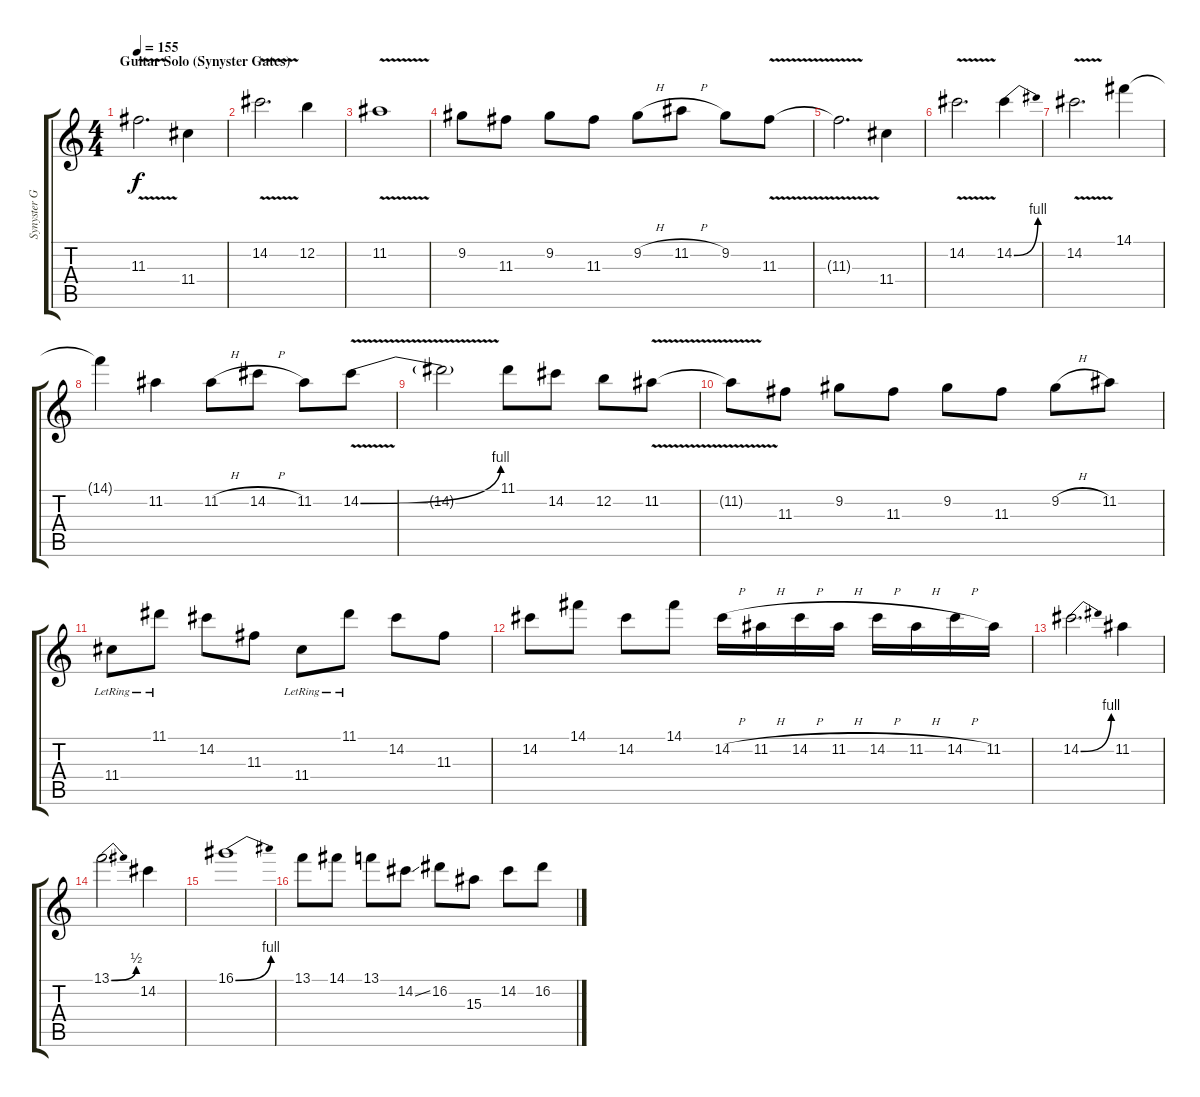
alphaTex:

\track ("Synyster Gates [Lead Guitar I]" "Synyster G") {solo instrument distortionguitar}
\staff {score tabs}
\tuning (E4 B3 G3 D3 A2 E2) {hide}
\ts (4 4)
\section ("" "Guitar Solo (Synyster Gates)")
\tempo 155
\clef g2
\ks c
11.3{v}.2{d dy f} 11.4.4 |
14.2{v}.2{d} 12.2.4 |
11.2{v}.1 |
9.2.8 11.3.8 9.2.8 11.3.8 9.2{h}.8 11.2{h}.8 9.2.8 11.3{v}.8 |
11.3{t}.2{d} 11.4.4 |
14.2{v}.2{d} 14.2{be (bend 0 0 60 4)}.4 |
14.2{v}.2{d} 14.1.4 |
14.1{t}.4 11.2.4 11.2{h}.8 14.2{h}.8 11.2.8 14.2{be (bend 0 0 60 4) v}.8 |
14.2{t}.2 11.1.8 14.2.8 12.2.8 11.2{v}.8 |
11.2{t}.8 11.3.8 9.2.8 11.3.8 9.2.8 11.3.8 9.2{h}.8 11.2.8 |
11.4{lr}.8 11.1{lr}.8 14.2.8 11.3.8 11.4{lr}.8 11.1{lr}.8 14.2.8 11.3.8 |
14.2.8 14.1.8 14.2.8 14.1.8 14.2{h}.16 11.2{h}.16 14.2{h}.16 11.2{h}.16 14.2{h}.16 11.2{h}.16 14.2{h}.16 11.2.16 |
14.2{be (bend 0 0 60 4)}.2{d} 11.2.4 |
13.1{be (bend 0 0 60 2)}.2{d} 14.2.4 |
16.1{be (bend 0 0 60 4)}.1 |
13.1.8 14.1.8 13.1.8 14.2{ss}.8 16.2.8 15.3.8 14.2.8 16.2{ss}.8
